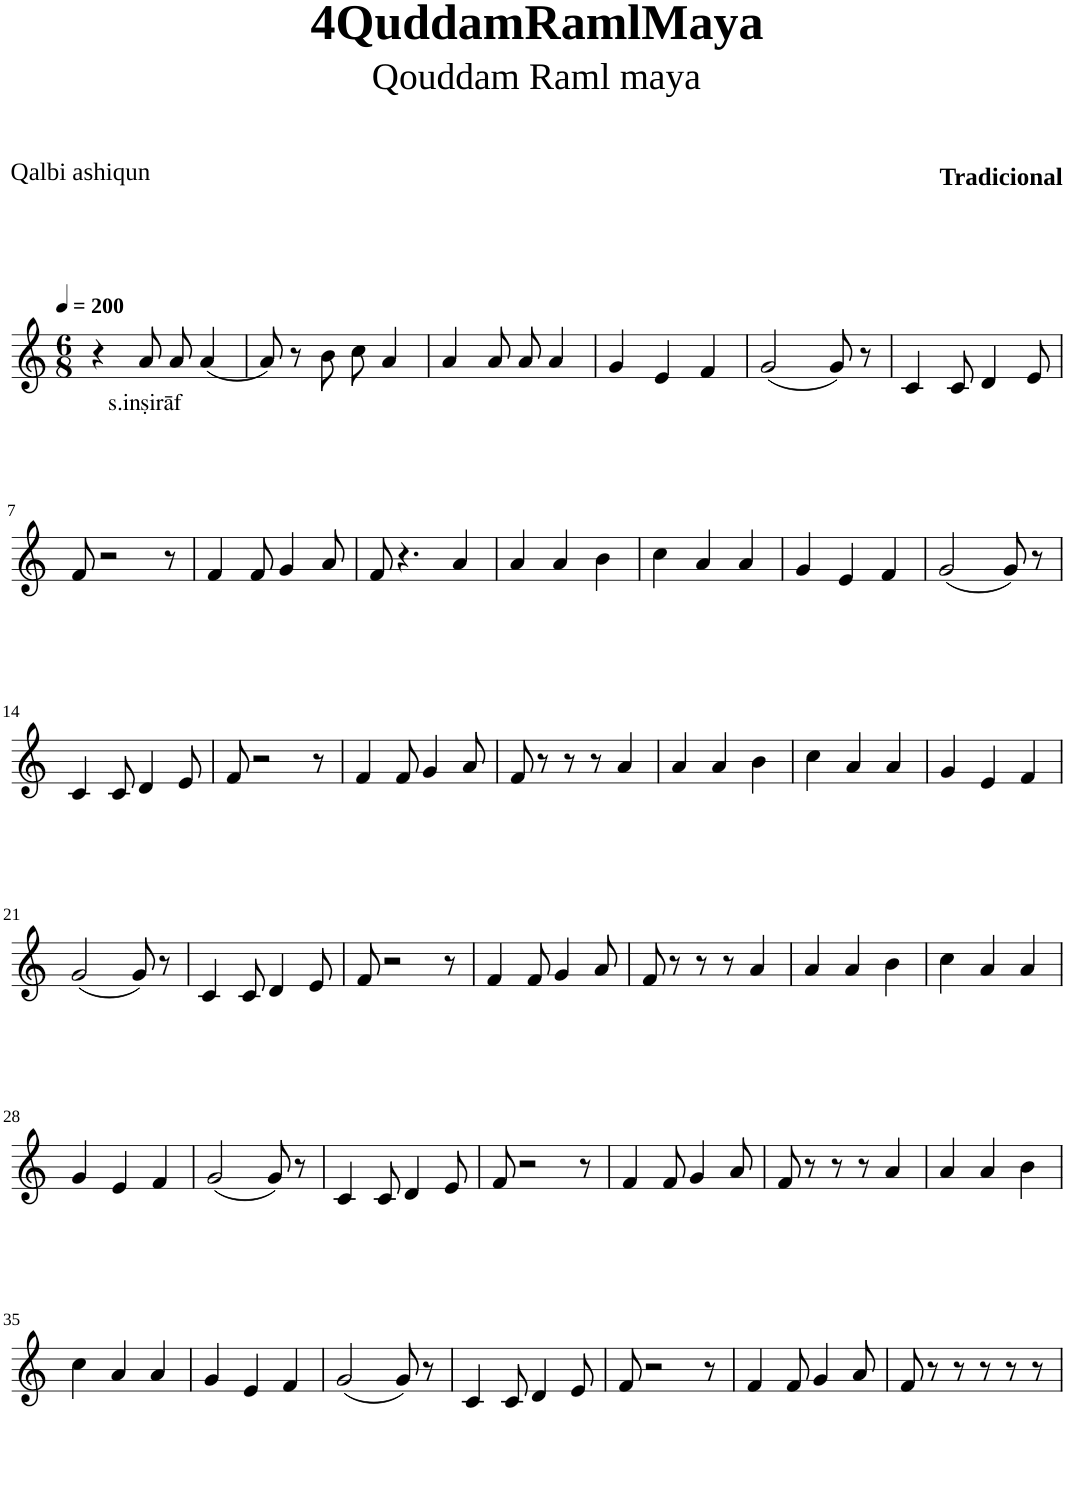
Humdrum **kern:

**kern	**text
*part1	*part1
*staff1	*staff1
*I"Violin	*
*clefG2	*
*k[]	*
*M6/8	*
*MM200	*
=1	=1
4r	.
!	!LO:LY:b
8a/	s.inṣirāf
8a/	.
(4a/	.
=2	=2
8a/)	.
8r	.
8b\	.
8cc\	.
4a/	.
=3	=3
4a/	.
8a/	.
8a/	.
4a/	.
=4	=4
4g/	.
4e/	.
4f/	.
=5	=5
(2g/	.
8g/)	.
8r	.
=6	=6
4c/	.
8c/	.
4d/	.
8e/	.
!!LO:LB:g=z
=7	=7
8f/	.
2r	.
8r	.
=8	=8
4f/	.
8f/	.
4g/	.
8a/	.
=9	=9
8f/	.
4.r	.
4a/	.
=10	=10
4a/	.
4a/	.
4b\	.
=11	=11
4cc\	.
4a/	.
4a/	.
=12	=12
4g/	.
4e/	.
4f/	.
=13	=13
(2g/	.
8g/)	.
8r	.
!!LO:LB:g=z
=14	=14
4c/	.
8c/	.
4d/	.
8e/	.
=15	=15
8f/	.
2r	.
8r	.
=16	=16
4f/	.
8f/	.
4g/	.
8a/	.
=17	=17
8f/	.
8r	.
8r	.
8r	.
4a/	.
=18	=18
4a/	.
4a/	.
4b\	.
=19	=19
4cc\	.
4a/	.
4a/	.
=20	=20
4g/	.
4e/	.
4f/	.
!!LO:LB:g=z
=21	=21
(2g/	.
8g/)	.
8r	.
=22	=22
4c/	.
8c/	.
4d/	.
8e/	.
=23	=23
8f/	.
2r	.
8r	.
=24	=24
4f/	.
8f/	.
4g/	.
8a/	.
=25	=25
8f/	.
8r	.
8r	.
8r	.
4a/	.
=26	=26
4a/	.
4a/	.
4b\	.
=27	=27
4cc\	.
4a/	.
4a/	.
!!LO:LB:g=z
=28	=28
4g/	.
4e/	.
4f/	.
=29	=29
(2g/	.
8g/)	.
8r	.
=30	=30
4c/	.
8c/	.
4d/	.
8e/	.
=31	=31
8f/	.
2r	.
8r	.
=32	=32
4f/	.
8f/	.
4g/	.
8a/	.
=33	=33
8f/	.
8r	.
8r	.
8r	.
4a/	.
=34	=34
4a/	.
4a/	.
4b\	.
!!LO:LB:g=z
=35	=35
4cc\	.
4a/	.
4a/	.
=36	=36
4g/	.
4e/	.
4f/	.
=37	=37
(2g/	.
8g/)	.
8r	.
=38	=38
4c/	.
8c/	.
4d/	.
8e/	.
=39	=39
8f/	.
2r	.
8r	.
=40	=40
4f/	.
8f/	.
4g/	.
8a/	.
=41	=41
8f/	.
8r	.
8r	.
8r	.
8r	.
8r	.
=	=
*-	*-
